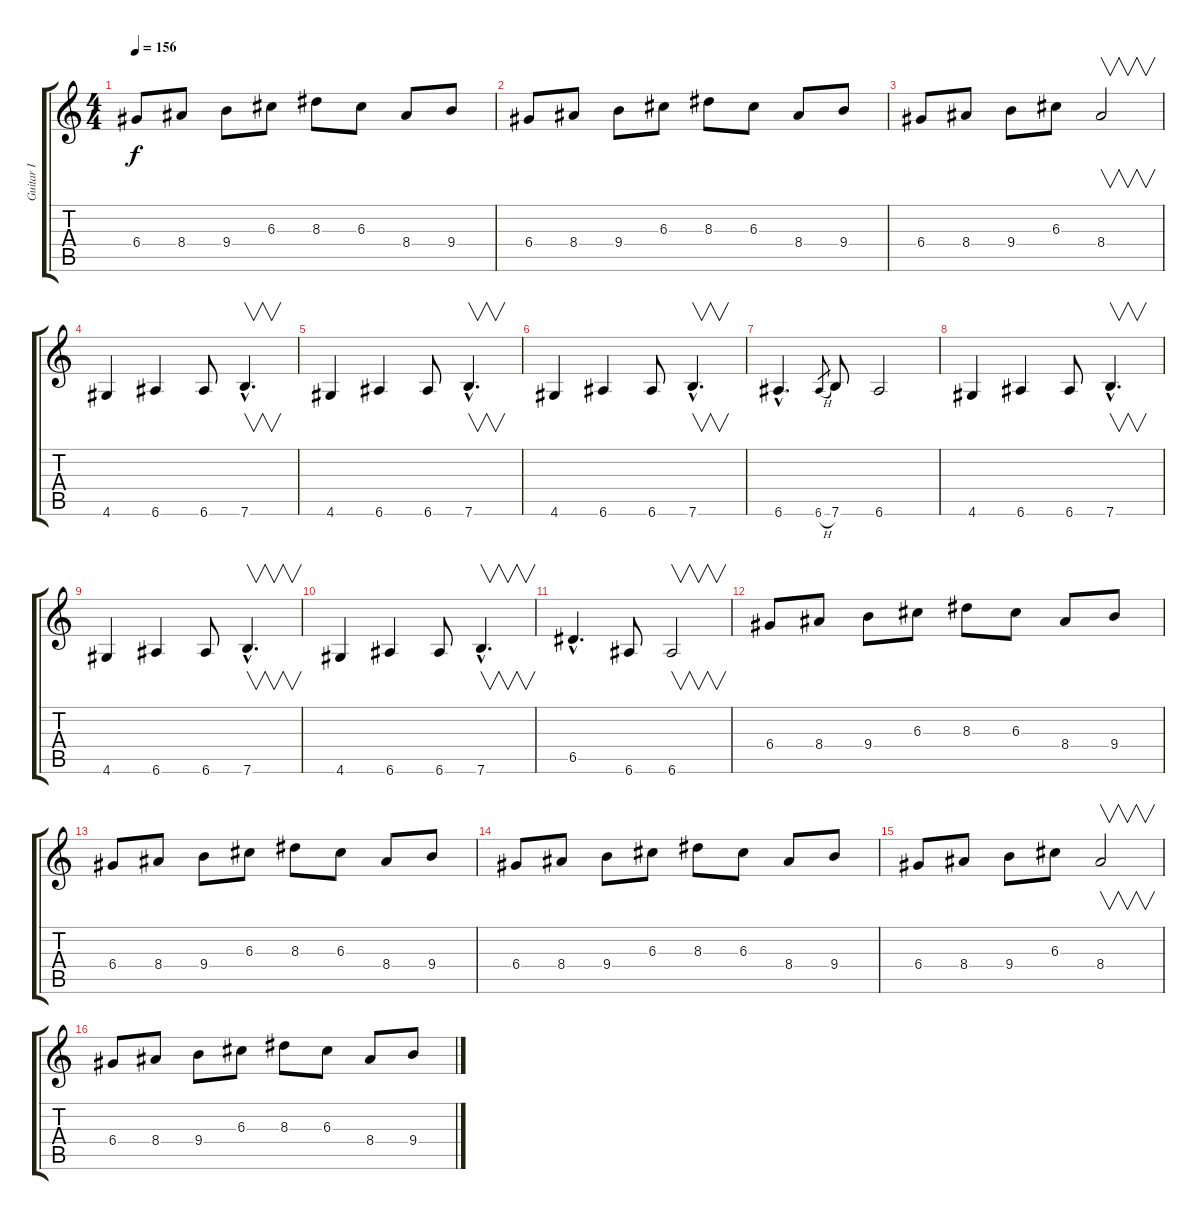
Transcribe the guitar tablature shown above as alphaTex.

\track ("Guitar I" "Guitar I") {instrument distortionguitar}
\staff {score tabs}
\tuning (E4 B3 G3 D3 A2 E2) {hide}
\ts (4 4)
\tempo 156
\clef g2
\ks c
6.4.8{dy f} 8.4.8 9.4.8 6.3.8 8.3.8 6.3.8 8.4.8 9.4.8 |
6.4.8 8.4.8 9.4.8 6.3.8 8.3.8 6.3.8 8.4.8 9.4.8 |
6.4.8 8.4.8 9.4.8 6.3.8 8.4.2{v} |
4.6.4 6.6.4 6.6.8 7.6{hac}.4{v d} |
4.6.4 6.6.4 6.6.8 7.6{hac}.4{v d} |
4.6.4 6.6.4 6.6.8 7.6{hac}.4{v d} |
6.6{hac}.4{d} 6.6{h}.8{gr} 7.6.8 6.6.2 |
4.6.4 6.6.4 6.6.8 7.6{hac}.4{v d} |
4.6.4 6.6.4 6.6.8 7.6{hac}.4{v d} |
4.6.4 6.6.4 6.6.8 7.6{hac}.4{v d} |
6.5{hac}.4{d} 6.6.8 6.6.2{v} |
6.4.8 8.4.8 9.4.8 6.3.8 8.3.8 6.3.8 8.4.8 9.4.8 |
6.4.8 8.4.8 9.4.8 6.3.8 8.3.8 6.3.8 8.4.8 9.4.8 |
6.4.8 8.4.8 9.4.8 6.3.8 8.3.8 6.3.8 8.4.8 9.4.8 |
6.4.8 8.4.8 9.4.8 6.3.8 8.4.2{v} |
6.4.8 8.4.8 9.4.8 6.3.8 8.3.8 6.3.8 8.4.8 9.4.8
